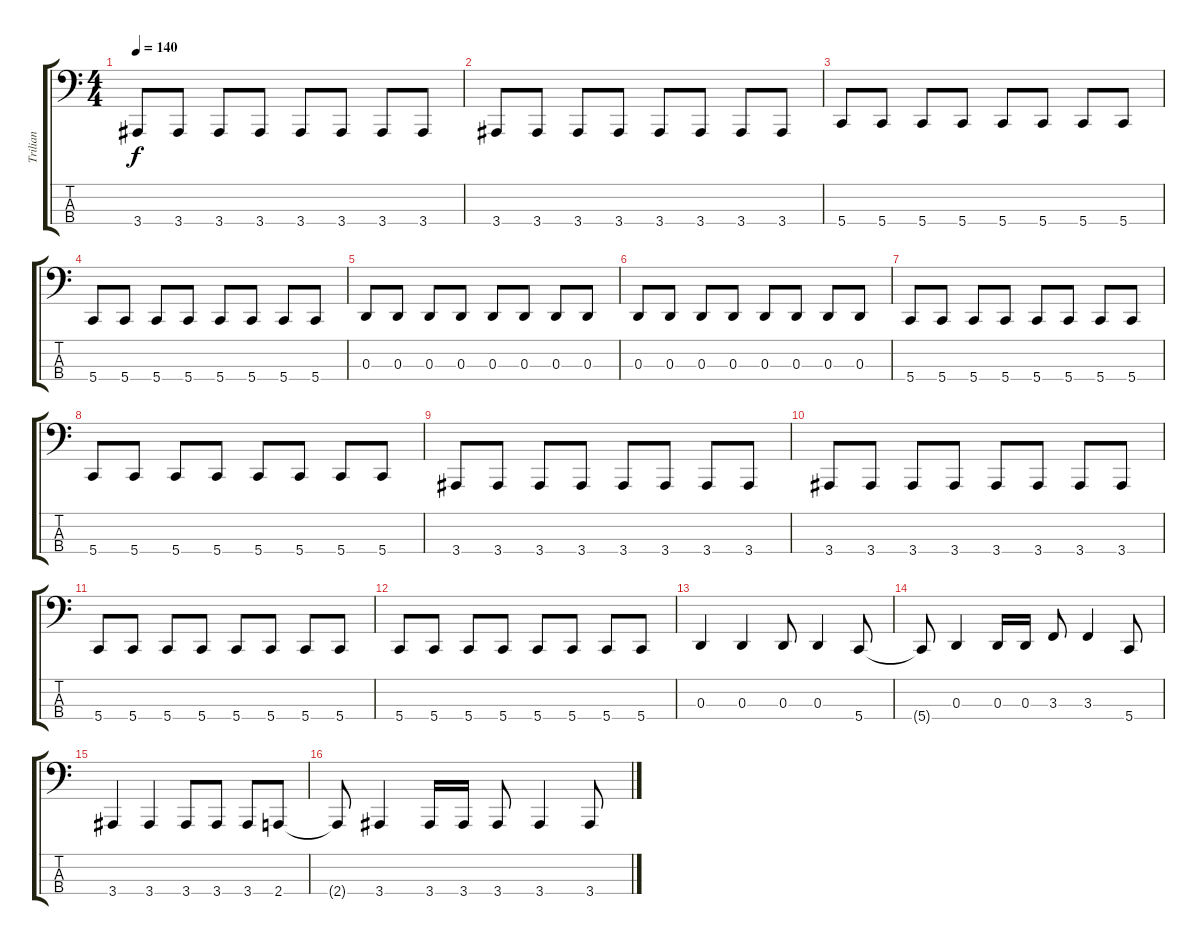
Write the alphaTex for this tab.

\track ("Trilian" "Trilian") {instrument electricbassfinger}
\staff {score tabs}
\tuning (C2 G1 D1 G0) {hide}
\ts (4 4)
\tempo 140
\clef f4
\ks c
3.4.8{dy f} 3.4.8 3.4.8 3.4.8 3.4.8 3.4.8 3.4.8 3.4.8 |
3.4.8 3.4.8 3.4.8 3.4.8 3.4.8 3.4.8 3.4.8 3.4.8 |
5.4.8 5.4.8 5.4.8 5.4.8 5.4.8 5.4.8 5.4.8 5.4.8 |
5.4.8 5.4.8 5.4.8 5.4.8 5.4.8 5.4.8 5.4.8 5.4.8 |
0.3.8 0.3.8 0.3.8 0.3.8 0.3.8 0.3.8 0.3.8 0.3.8 |
0.3.8 0.3.8 0.3.8 0.3.8 0.3.8 0.3.8 0.3.8 0.3.8 |
5.4.8 5.4.8 5.4.8 5.4.8 5.4.8 5.4.8 5.4.8 5.4.8 |
5.4.8 5.4.8 5.4.8 5.4.8 5.4.8 5.4.8 5.4.8 5.4.8 |
3.4.8 3.4.8 3.4.8 3.4.8 3.4.8 3.4.8 3.4.8 3.4.8 |
3.4.8 3.4.8 3.4.8 3.4.8 3.4.8 3.4.8 3.4.8 3.4.8 |
5.4.8 5.4.8 5.4.8 5.4.8 5.4.8 5.4.8 5.4.8 5.4.8 |
5.4.8 5.4.8 5.4.8 5.4.8 5.4.8 5.4.8 5.4.8 5.4.8 |
0.3.4 0.3.4 0.3.8 0.3.4 5.4.8 |
5.4{t}.8 0.3.4 0.3.16 0.3.16 3.3.8 3.3.4 5.4.8 |
3.4.4 3.4.4 3.4.8 3.4.8 3.4.8 2.4.8 |
2.4{t}.8 3.4.4 3.4.16 3.4.16 3.4.8 3.4.4 3.4.8
